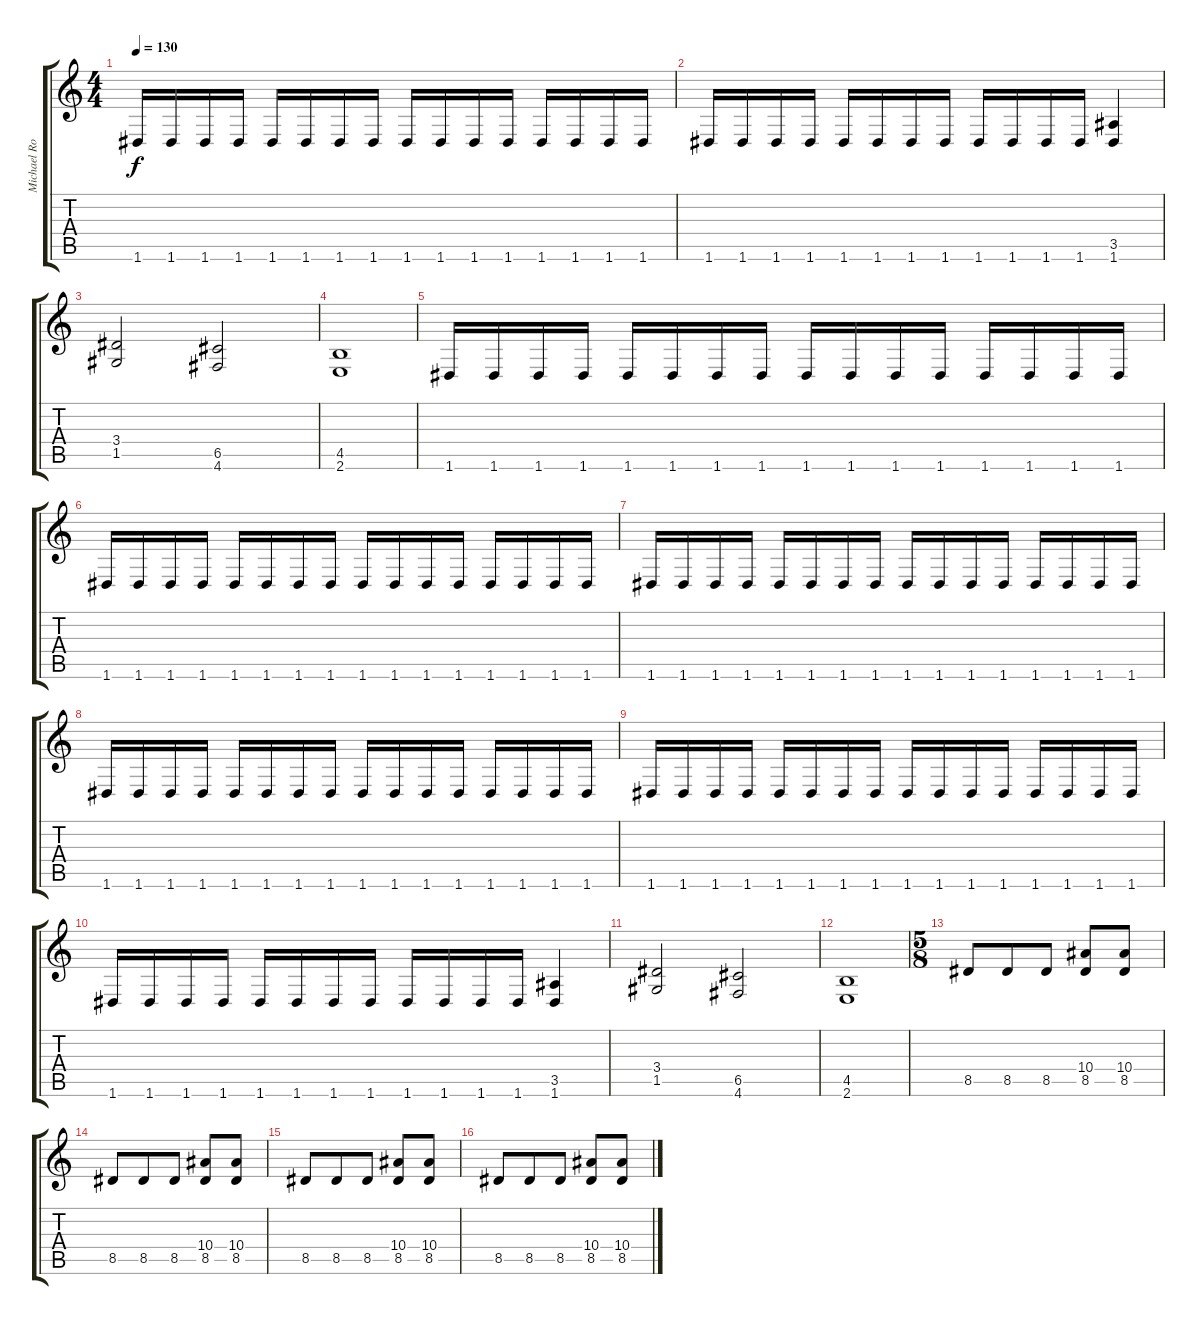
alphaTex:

\track ("Michael Romeo - Guitare rythmique" "Michael Ro") {instrument distortionguitar}
\staff {score tabs}
\tuning (D4 A3 F3 C3 G2 D2) {hide}
\ts (4 4)
\tempo 130
\clef g2
\ks c
1.6.16{dy f} 1.6.16 1.6.16 1.6.16 1.6.16 1.6.16 1.6.16 1.6.16 1.6.16 1.6.16 1.6.16 1.6.16 1.6.16 1.6.16 1.6.16 1.6.16 |
1.6.16 1.6.16 1.6.16 1.6.16 1.6.16 1.6.16 1.6.16 1.6.16 1.6.16 1.6.16 1.6.16 1.6.16 (3.5 1.6).4 |
(3.4 1.5).2 (6.5 4.6).2 |
(4.5 2.6).1 |
1.6.16 1.6.16 1.6.16 1.6.16 1.6.16 1.6.16 1.6.16 1.6.16 1.6.16 1.6.16 1.6.16 1.6.16 1.6.16 1.6.16 1.6.16 1.6.16 |
1.6.16 1.6.16 1.6.16 1.6.16 1.6.16 1.6.16 1.6.16 1.6.16 1.6.16 1.6.16 1.6.16 1.6.16 1.6.16 1.6.16 1.6.16 1.6.16 |
1.6.16 1.6.16 1.6.16 1.6.16 1.6.16 1.6.16 1.6.16 1.6.16 1.6.16 1.6.16 1.6.16 1.6.16 1.6.16 1.6.16 1.6.16 1.6.16 |
1.6.16 1.6.16 1.6.16 1.6.16 1.6.16 1.6.16 1.6.16 1.6.16 1.6.16 1.6.16 1.6.16 1.6.16 1.6.16 1.6.16 1.6.16 1.6.16 |
1.6.16 1.6.16 1.6.16 1.6.16 1.6.16 1.6.16 1.6.16 1.6.16 1.6.16 1.6.16 1.6.16 1.6.16 1.6.16 1.6.16 1.6.16 1.6.16 |
1.6.16 1.6.16 1.6.16 1.6.16 1.6.16 1.6.16 1.6.16 1.6.16 1.6.16 1.6.16 1.6.16 1.6.16 (3.5 1.6).4 |
(3.4 1.5).2 (6.5 4.6).2 |
(4.5 2.6).1 |
\ts (5 8)
8.5.8 8.5.8 8.5.8 (10.4 8.5).8 (10.4 8.5).8 |
8.5.8 8.5.8 8.5.8 (10.4 8.5).8 (10.4 8.5).8 |
8.5.8 8.5.8 8.5.8 (10.4 8.5).8 (10.4 8.5).8 |
8.5.8 8.5.8 8.5.8 (10.4 8.5).8 (10.4 8.5).8
